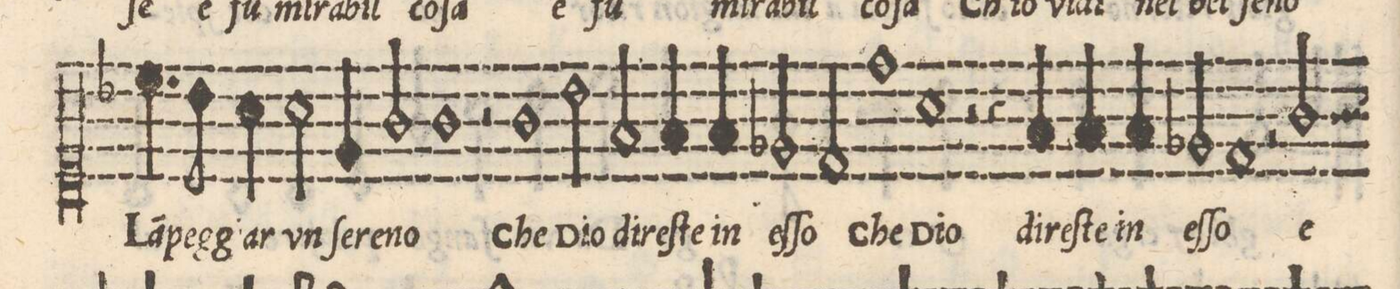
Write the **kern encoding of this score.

**kern	**text
*I"QVINTO	*
*clefC1	*
*k[b-]	*
*met(C)	*
*M2/1	*
4.cc\	Lã(m)-
8b-\	-peg-
4a\	-giar
2a\	vn
=22-	=22-
4e/	ſe-
2g/	-re-
1g	-no
=23-	=23-
2r	.
1g	che
2b-\	Dio
=24-	=24-
2f/	di-
4f/	-re-
4f/	ſte in
2e-X/	eſ-
2d/	-ſo
=25-	=25-
1dd	che
1a	Dio
=26-	=26-
2r	.
4r	.
4f/	di-
4f/	-re-
4f/	ſte in
2e-X/	eſ-
=27-	=27-
1d	-ſo
2r	.
2g/	e
=28-	=28-
*-	*-
